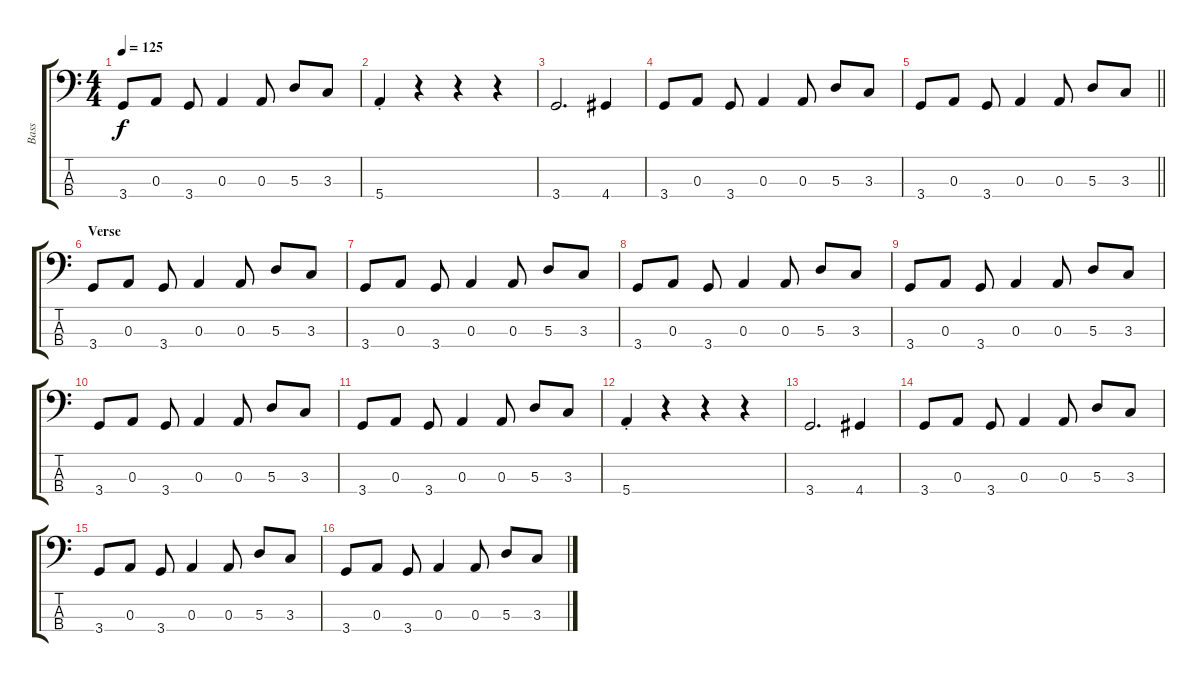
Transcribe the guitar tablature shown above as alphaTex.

\track ("Bass" "Bass") {instrument electricbasspick}
\staff {score tabs}
\tuning (G2 D2 A1 E1) {hide}
\ts (4 4)
\tempo 125
\clef f4
\ks c
3.4.8{dy f} 0.3.8 3.4.8 0.3.4 0.3.8 5.3.8 3.3.8 |
5.4{st}.4 r.4 r.4 r.4 |
3.4.2{d} 4.4.4 |
3.4.8 0.3.8 3.4.8 0.3.4 0.3.8 5.3.8 3.3.8 |
\barLineRight lightlight
3.4.8 0.3.8 3.4.8 0.3.4 0.3.8 5.3.8 3.3.8 |
\section ("" "Verse")
3.4.8 0.3.8 3.4.8 0.3.4 0.3.8 5.3.8 3.3.8 |
3.4.8 0.3.8 3.4.8 0.3.4 0.3.8 5.3.8 3.3.8 |
3.4.8 0.3.8 3.4.8 0.3.4 0.3.8 5.3.8 3.3.8 |
3.4.8 0.3.8 3.4.8 0.3.4 0.3.8 5.3.8 3.3.8 |
3.4.8 0.3.8 3.4.8 0.3.4 0.3.8 5.3.8 3.3.8 |
3.4.8 0.3.8 3.4.8 0.3.4 0.3.8 5.3.8 3.3.8 |
5.4{st}.4 r.4 r.4 r.4 |
3.4.2{d} 4.4.4 |
3.4.8 0.3.8 3.4.8 0.3.4 0.3.8 5.3.8 3.3.8 |
3.4.8 0.3.8 3.4.8 0.3.4 0.3.8 5.3.8 3.3.8 |
3.4.8 0.3.8 3.4.8 0.3.4 0.3.8 5.3.8 3.3.8
